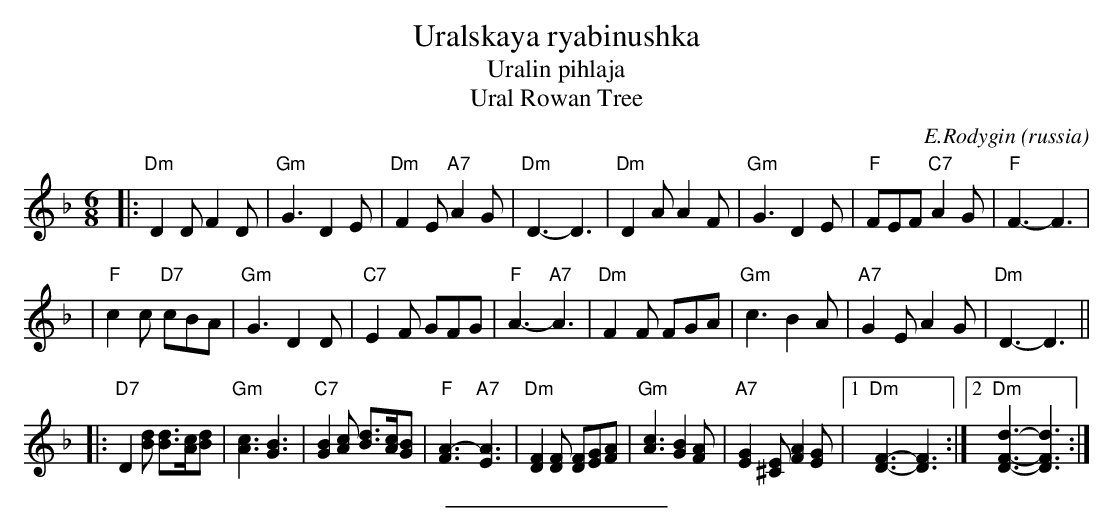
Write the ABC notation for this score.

X:1
T: Uralskaya ryabinushka
T: Uralin pihlaja
T: Ural Rowan Tree
O:russia
C: E.Rodygin
M: 6/8
L: 1/8
K: Dm
|: "Dm"D2D F2D | "Gm"G3 D2E \
| "Dm"F2E "A7"A2G | "Dm"D3- D3 \
| "Dm"D2A A2F | "Gm"G3 D2E \
| "F"FEF "C7"A2G | "F"F3- F3 |
| "F"c2c "D7"cBA | "Gm"G3 D2D \
| "C7"E2F GFG | "F"A3- "A7"A3 \
| "Dm"F2F FGA | "Gm"c3 B2A \
| "A7"G2E A2G | "Dm"D3- D3 ||
|: "D7"D2[dB] [dB]>[cA][dB] | "Gm"[c3A3] [B3G3] \
| "C7"[B2G2][cA] [dB]>[cA][BG] | "F"[A3F3]- "A7"[A3E3] \
| "Dm"[F2D2][FD] [FD][GE][AF] | "Gm"[c3A3] [B2G2][AF] \
| "A7"[G2E2][E^C] [A2F2][GE] |1 "Dm"[F3D3]- [F3D3] :|2 "Dm"[d3F3D3]- [d3F3D3] :|
